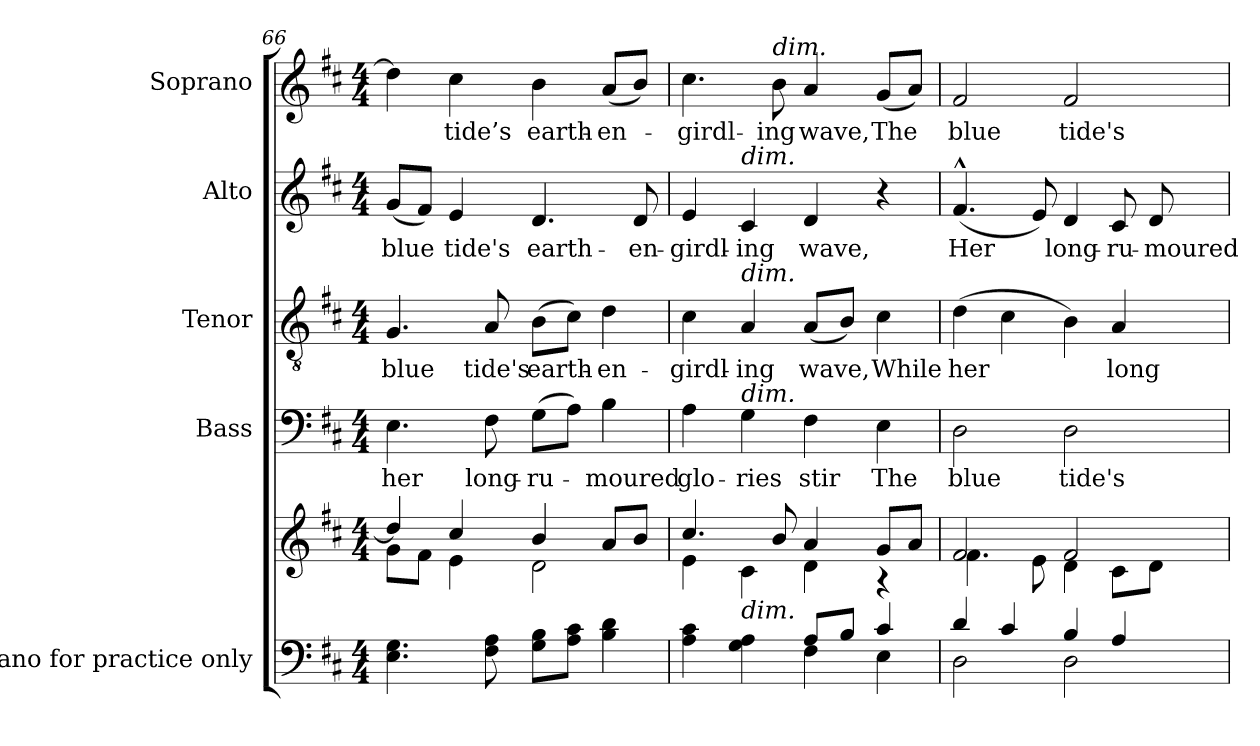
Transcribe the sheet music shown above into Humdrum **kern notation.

**kern	**kern	**kern	**text	**kern	**text	**kern	**text	**kern	**text
*part5	*part5	*part4	*part4	*part3	*part3	*part2	*part2	*part1	*part1
*staff6	*staff5	*staff4	*staff4	*staff3	*staff3	*staff2	*staff2	*staff1	*staff1
*I"Piano for practice only	*	*I"Bass	*	*I"Tenor	*	*I"Alto	*	*I"Soprano	*
*I'Pno	*	*	*	*	*	*	*	*	*
!!LO:PB:g=z
*clefF4	*clefG2	*clefF4	*	*clefGv2	*	*clefG2	*	*clefG2	*
*k[f#c#]	*k[f#c#]	*k[f#c#]	*	*k[f#c#]	*	*k[f#c#]	*	*k[f#c#]	*
*M4/4	*M4/4	*M4/4	*	*M4/4	*	*M4/4	*	*M4/4	*
=66	=66	=66	=66	=66	=66	=66	=66	=66	=66
*	*^	*	*	*	*	*	*	*	*
!	!	!	!	!LO:LY:b	!	!LO:LY:b	!	!LO:LY:b	!	!
4.E\ 4.G\	4dd/]	8g\L	4.E\	her	4.G/	blue	(<8g/L	blue	4dd\]	.
.	.	8f#\J	.	.	.	.	8f#/J)	.	.	.
!	!	!	!	!	!	!	!	!LO:LY:b	!	!LO:LY:b
.	4cc#/	4e\	.	.	.	.	4e/	tide's	4cc#\	tide’s
!	!	!	!	!LO:LY:b	!	!LO:LY:b	!	!	!	!
8F#\ 8A\	.	.	8F#\	long-	8A/	tide's	.	.	.	.
!	!	!	!	!LO:LY:b	!	!LO:LY:b	!	!LO:LY:b	!	!LO:LY:b
8G\ 8B\L	4b/	2d\	(>8G\L	-ru-	(>8B\L	earth-	4.d/	earth-	4b\	earth-
8A\ 8c#\J	.	.	8A\J)	.	8c#\J)	.	.	.	.	.
!	!	!	!	!LO:LY:b	!	!LO:LY:b	!	!	!	!LO:LY:b
4B\ 4d\	8a/L	.	4B\	-moured	4d\	-en-	.	.	(<8a/L	-en-
!	!	!	!	!	!	!	!	!LO:LY:b	!	!
.	8b/J	.	.	.	.	.	8d/	-en-	8b/J)	.
=67	=67	=67	=67	=67	=67	=67	=67	=67	=67	=67
*^	*	*	*	*	*	*	*	*	*	*
!	!	!	!	!	!LO:LY:b	!	!LO:LY:b	!	!LO:LY:b	!	!LO:LY:b
4A\ 4c#\	2ryy	4.cc#/	4e\	4A\	glo-	4c#\	-girdl-	4e/	-girdl-	4.cc#\	-girdl-
!	!	!	!	!	!	!	!	!LO:TX:a:i:t=dim.	!	!	!
!	!	!	!	!	!	!LO:TX:a:i:t=dim.	!	!	!	!	!
!	!	!	!	!LO:TX:a:i:t=dim.	!	!	!	!	!	!	!
!	!	!	!LO:TX:b:i:t=dim.	!	!	!	!	!	!	!	!
!	!	!	!	!	!LO:LY:b	!	!LO:LY:b	!	!LO:LY:b	!	!
4G\ 4A\	.	.	4c#\	4G\	-ries	4A/	-ing	4c#/	-ing	.	.
!	!	!	!	!	!	!	!	!	!	!LO:TX:a:i:t=dim.	!
!	!	!	!	!	!	!	!	!	!	!	!LO:LY:b
.	.	8b/	.	.	.	.	.	.	.	8b\	-ing
!	!	!	!	!	!LO:LY:b	!	!LO:LY:b	!	!LO:LY:b	!	!LO:LY:b
8A/L	4F#\	4a/	4d\	4F#\	stir	(<8A/L	wave,	4d/	wave,	4a/	wave,
8B/J	.	.	.	.	.	8B/J)	.	.	.	.	.
!	!	!	!	!	!LO:LY:b	!	!LO:LY:b	!	!	!	!LO:LY:b
4c#/	4E\	8g/L	4r	4E\	The	4c#\	While	4r	.	(<8g/L	The
.	.	8a/J	.	.	.	.	.	.	.	8a/J)	.
=68	=68	=68	=68	=68	=68	=68	=68	=68	=68	=68	=68
!	!	!	!	!	!LO:LY:b	!	!LO:LY:b	!	!LO:LY:b	!	!LO:LY:b
4d/	2D\	2f#/	4.f#\	2D\	blue	(>4d\	her	(<4.f#^^/	Her	2f#/	blue
4c#/	.	.	.	.	.	4c#\	.	.	.	.	.
.	.	.	8e\	.	.	.	.	8e/)	.	.	.
!	!	!	!	!	!LO:LY:b	!	!	!	!LO:LY:b	!	!LO:LY:b
4B/	2D\	2f#/	4d\	2D\	tide's	4B\)	.	4d/	long-	2f#/	tide's
!	!	!	!	!	!	!	!LO:LY:b	!	!LO:LY:b	!	!
4A/	.	.	8c#\L	.	.	4A/	long-	8c#/	-ru-	.	.
!	!	!	!	!	!	!	!	!	!LO:LY:b	!	!
.	.	.	8d\J	.	.	.	.	8d/	-moured	.	.
*v	*v	*	*	*	*	*	*	*	*	*	*
*	*v	*v	*	*	*	*	*	*	*	*
=	=	=	=	=	=	=	=	=	=
*-	*-	*-	*-	*-	*-	*-	*-	*-	*-
